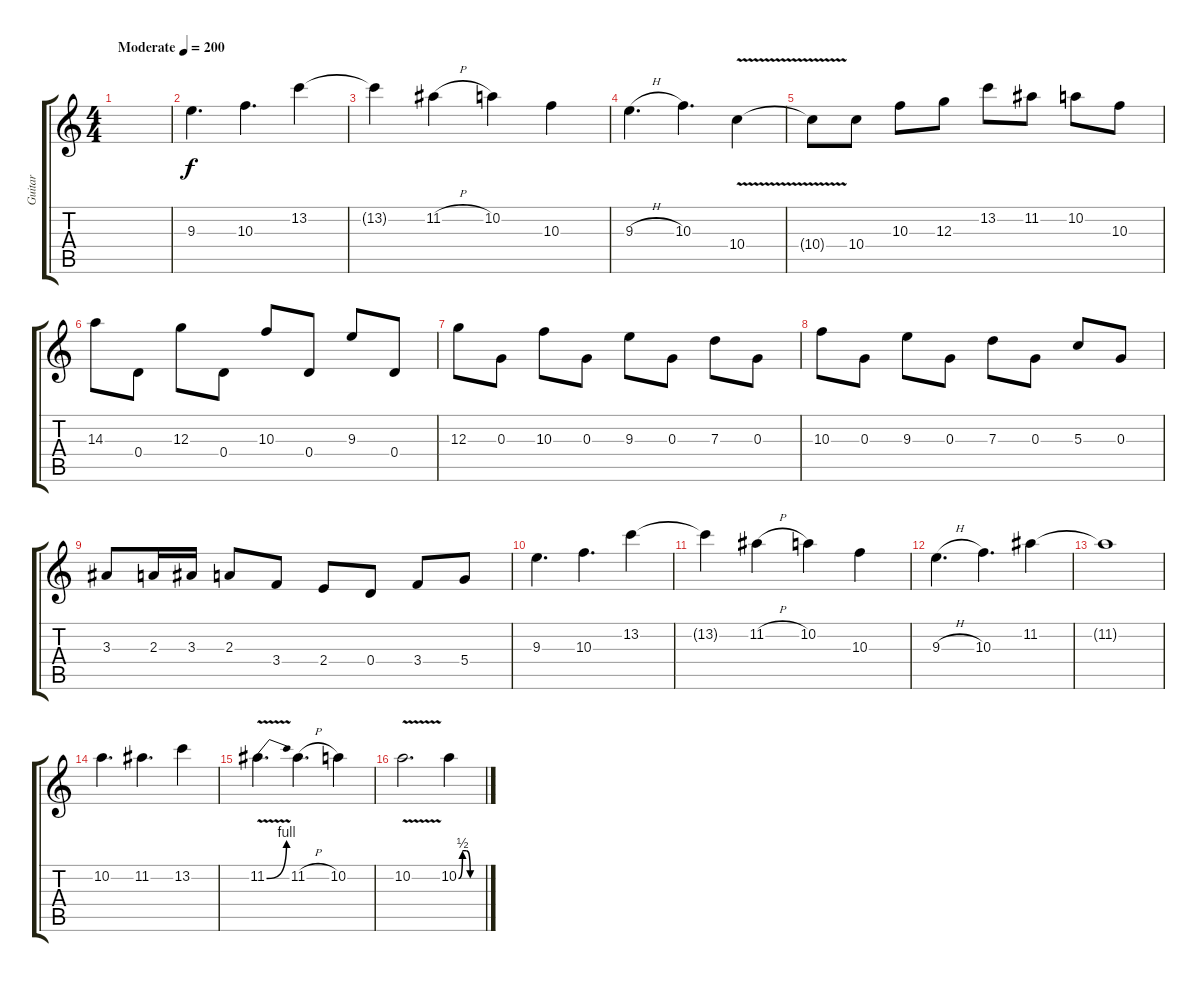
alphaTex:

\track ("Guitar" "Guitar") {instrument distortionguitar}
\staff {score tabs}
\tuning (E4 B3 G3 D3 A2 E2) {hide}
\ts (4 4)
\tempo (200 "Moderate")
\clef g2
\ks c
|
9.3.4{d} 10.3.4{d} 13.2.4 |
13.2{t}.4 11.2{h}.4 10.2.4 10.3.4 |
9.3{h}.4{d} 10.3.4{d} 10.4{v}.4 |
10.4{t}.8 10.4.8 10.3.8 12.3.8 13.2.8 11.2.8 10.2.8 10.3.8 |
14.3.8 0.4.8 12.3.8 0.4.8 10.3.8 0.4.8 9.3.8 0.4.8 |
12.3.8 0.3.8 10.3.8 0.3.8 9.3.8 0.3.8 7.3.8 0.3.8 |
10.3.8 0.3.8 9.3.8 0.3.8 7.3.8 0.3.8 5.3.8 0.3.8 |
3.3.8 2.3.16 3.3.16 2.3.8 3.4.8 2.4.8 0.4.8 3.4.8 5.4.8 |
9.3.4{d} 10.3.4{d} 13.2.4 |
13.2{t}.4 11.2{h}.4 10.2.4 10.3.4 |
9.3{h}.4{d} 10.3.4{d} 11.2.4 |
11.2{t}.1 |
10.2.4{d} 11.2.4{d} 13.2.4 |
11.2{be (bend 0 0 60 4) v}.4{d} 11.2{h}.4{d} 10.2.4 |
10.2{v}.2{d} 10.2{be (custom 0 0 10 2 20 2 30 0 60 0)}.4
